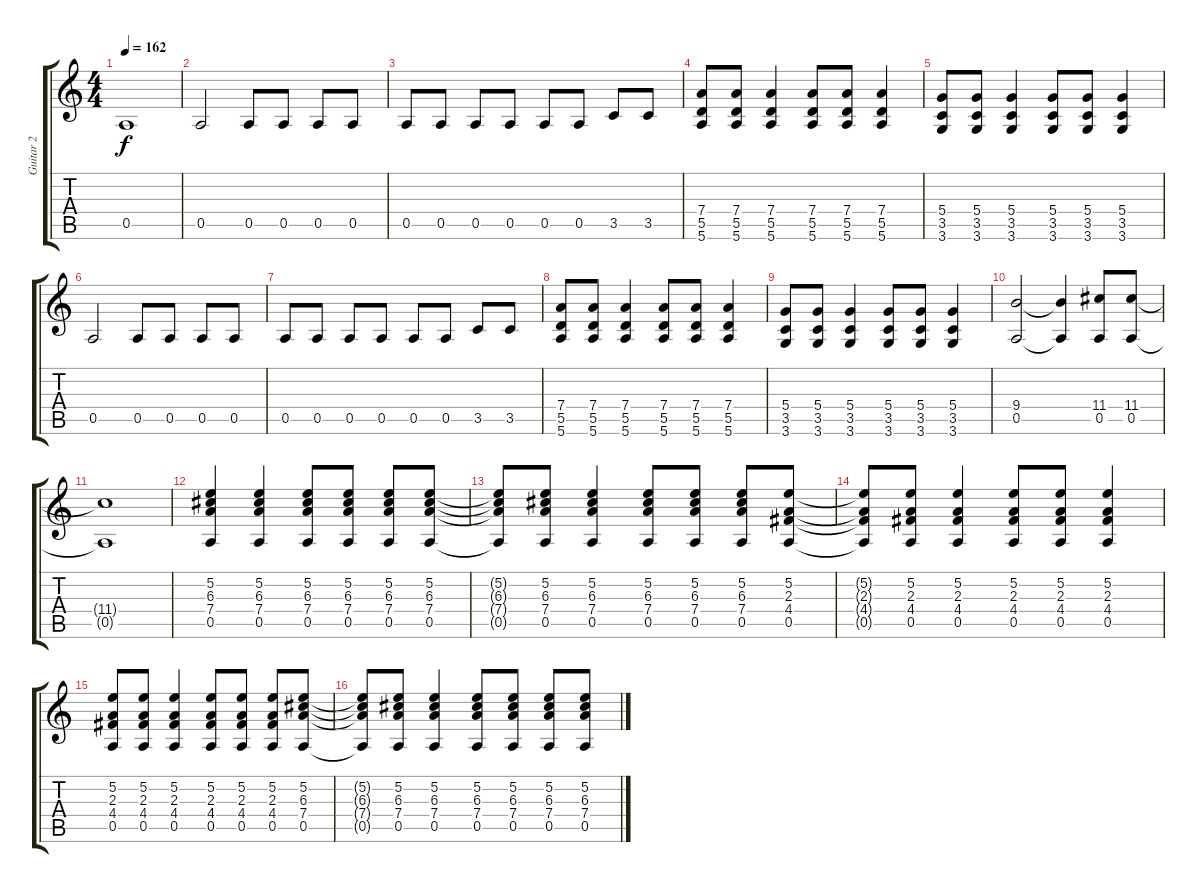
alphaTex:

\track ("Guitar 2" "Guitar 2") {instrument distortionguitar}
\staff {score tabs}
\tuning (E4 B3 G3 D3 A2 E2) {hide}
\ts (4 4)
\tempo 162
\clef g2
\ks c
0.5{t}.1{dy f} |
0.5.2 0.5.8 0.5.8 0.5.8 0.5.8 |
0.5.8 0.5.8 0.5.8 0.5.8 0.5.8 0.5.8 3.5.8 3.5.8 |
(7.4 5.5 5.6).8 (7.4 5.5 5.6).8 (7.4 5.5 5.6).4 (7.4 5.5 5.6).8 (7.4 5.5 5.6).8 (7.4 5.5 5.6).4 |
(5.4 3.5 3.6).8 (5.4 3.5 3.6).8 (5.4 3.5 3.6).4 (5.4 3.5 3.6).8 (5.4 3.5 3.6).8 (5.4 3.5 3.6).4 |
0.5.2 0.5.8 0.5.8 0.5.8 0.5.8 |
0.5.8 0.5.8 0.5.8 0.5.8 0.5.8 0.5.8 3.5.8 3.5.8 |
(7.4 5.5 5.6).8 (7.4 5.5 5.6).8 (7.4 5.5 5.6).4 (7.4 5.5 5.6).8 (7.4 5.5 5.6).8 (7.4 5.5 5.6).4 |
(5.4 3.5 3.6).8 (5.4 3.5 3.6).8 (5.4 3.5 3.6).4 (5.4 3.5 3.6).8 (5.4 3.5 3.6).8 (5.4 3.5 3.6).4 |
(9.4 0.5).2 (9.4{t} 0.5{t}).4 (11.4 0.5).8 (11.4 0.5).8 |
(11.4{t} 0.5{t}).1 |
(5.2 6.3 7.4 0.5).4 (5.2 6.3 7.4 0.5).4 (5.2 6.3 7.4 0.5).8 (5.2 6.3 7.4 0.5).8 (5.2 6.3 7.4 0.5).8 (5.2 6.3 7.4 0.5).8 |
(5.2{t} 6.3{t} 7.4{t} 0.5{t}).8 (5.2 6.3 7.4 0.5).8 (5.2 6.3 7.4 0.5).4 (5.2 6.3 7.4 0.5).8 (5.2 6.3 7.4 0.5).8 (5.2 6.3 7.4 0.5).8 (5.2 2.3 4.4 0.5).8 |
(5.2{t} 2.3{t} 4.4{t} 0.5{t}).8 (5.2 2.3 4.4 0.5).8 (5.2 2.3 4.4 0.5).4 (5.2 2.3 4.4 0.5).8 (5.2 2.3 4.4 0.5).8 (5.2 2.3 4.4 0.5).4 |
(5.2 2.3 4.4 0.5).8 (5.2 2.3 4.4 0.5).8 (5.2 2.3 4.4 0.5).4 (5.2 2.3 4.4 0.5).8 (5.2 2.3 4.4 0.5).8 (5.2 2.3 4.4 0.5).8 (5.2 6.3 7.4 0.5).8 |
(5.2{t} 6.3{t} 7.4{t} 0.5{t}).8 (5.2 6.3 7.4 0.5).8 (5.2 6.3 7.4 0.5).4 (5.2 6.3 7.4 0.5).8 (5.2 6.3 7.4 0.5).8 (5.2 6.3 7.4 0.5).8 (5.2 6.3 7.4 0.5).8
